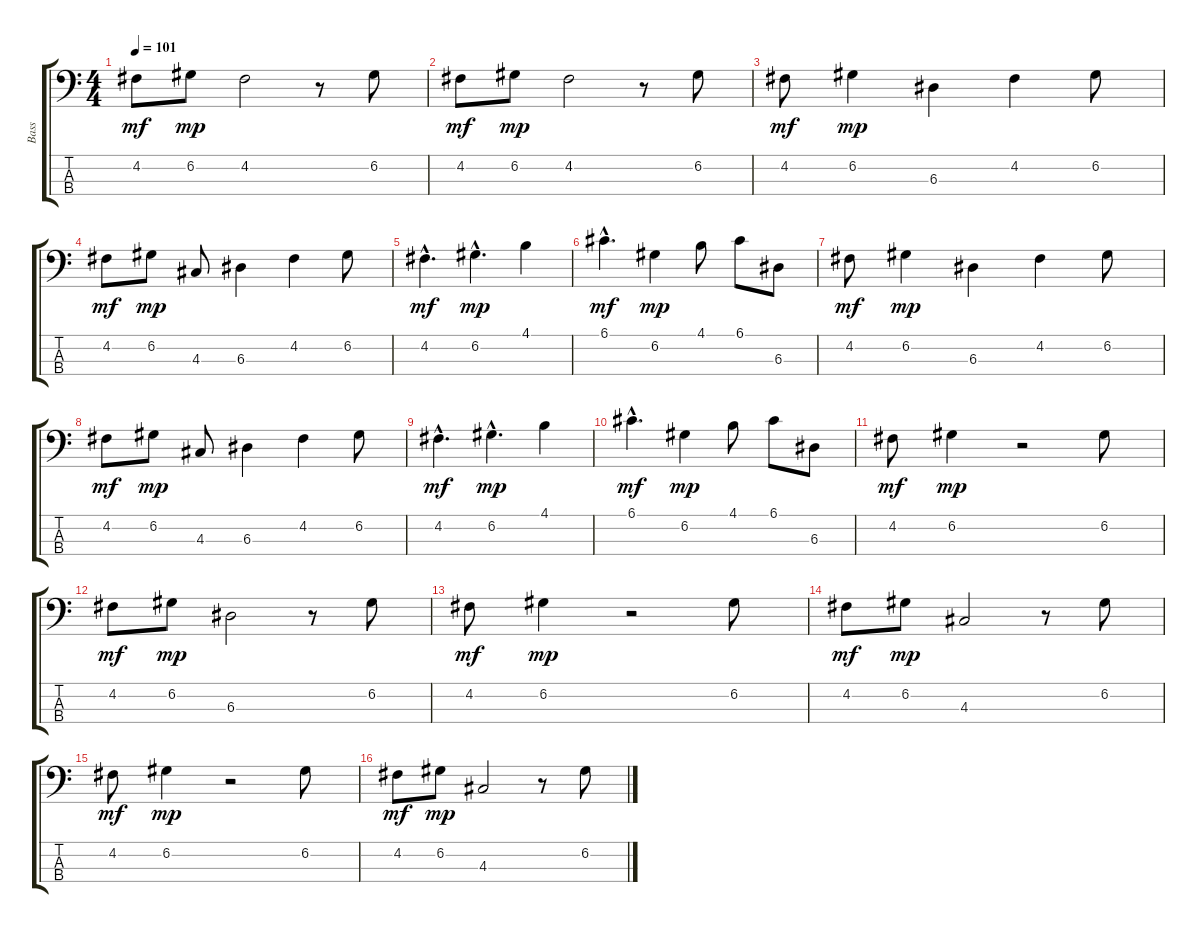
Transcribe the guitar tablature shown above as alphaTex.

\track ("Bass" "Bass") {instrument electricbassfinger}
\staff {score tabs}
\tuning (G2 D2 A1 E1) {hide}
\ts (4 4)
\tempo 101
\clef f4
\ks c
4.2.8{dy mf} 6.2.8{dy mp} 4.2.2 r.8 6.2.8 |
4.2.8{dy mf} 6.2.8{dy mp} 4.2.2 r.8 6.2.8 |
4.2.8{dy mf} 6.2.4{dy mp} 6.3.4 4.2.4 6.2.8 |
4.2.8{dy mf} 6.2.8{dy mp} 4.3.8 6.3.4 4.2.4 6.2.8 |
4.2{hac}.4{d dy mf} 6.2{hac}.4{d dy mp} 4.1.4 |
6.1{hac}.4{d dy mf} 6.2.4{dy mp} 4.1.8 6.1.8 6.3.8 |
4.2.8{dy mf} 6.2.4{dy mp} 6.3.4 4.2.4 6.2.8 |
4.2.8{dy mf} 6.2.8{dy mp} 4.3.8 6.3.4 4.2.4 6.2.8 |
4.2{hac}.4{d dy mf} 6.2{hac}.4{d dy mp} 4.1.4 |
6.1{hac}.4{d dy mf} 6.2.4{dy mp} 4.1.8 6.1.8 6.3.8 |
4.2.8{dy mf} 6.2.4{dy mp} r.2 6.2.8 |
4.2.8{dy mf} 6.2.8{dy mp} 6.3.2 r.8 6.2.8 |
4.2.8{dy mf} 6.2.4{dy mp} r.2 6.2.8 |
4.2.8{dy mf} 6.2.8{dy mp} 4.3.2 r.8 6.2.8 |
4.2.8{dy mf} 6.2.4{dy mp} r.2 6.2.8 |
4.2.8{dy mf} 6.2.8{dy mp} 4.3.2 r.8 6.2.8
